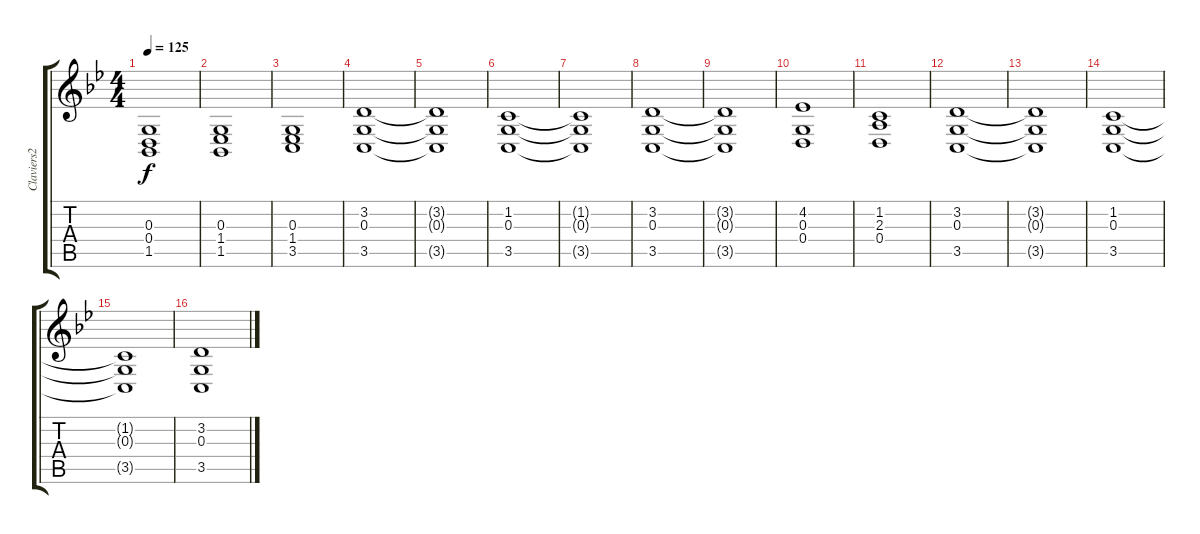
\track ("Claviers2" "Claviers2") {instrument drawbarorgan}
\staff {score tabs}
\tuning (E4 B3 G3 D3 A2 E2) {hide}
\ts (4 4)
\tempo 125
\clef g2
\ks bb
(0.3{t} 0.4{t} 1.5{t}).1{dy f} |
(0.3 1.4 1.5).1 |
(0.3 1.4 3.5).1 |
(3.2 0.3 3.5).1 |
(3.2{t} 0.3{t} 3.5{t}).1 |
(1.2 0.3 3.5).1 |
(1.2{t} 0.3{t} 3.5{t}).1 |
(3.2 0.3 3.5).1 |
(3.2{t} 0.3{t} 3.5{t}).1 |
(4.2 0.3 0.4).1 |
(1.2 2.3 0.4).1 |
(3.2 0.3 3.5).1 |
(3.2{t} 0.3{t} 3.5{t}).1 |
(1.2 0.3 3.5).1 |
(1.2{t} 0.3{t} 3.5{t}).1 |
(3.2 0.3 3.5).1
